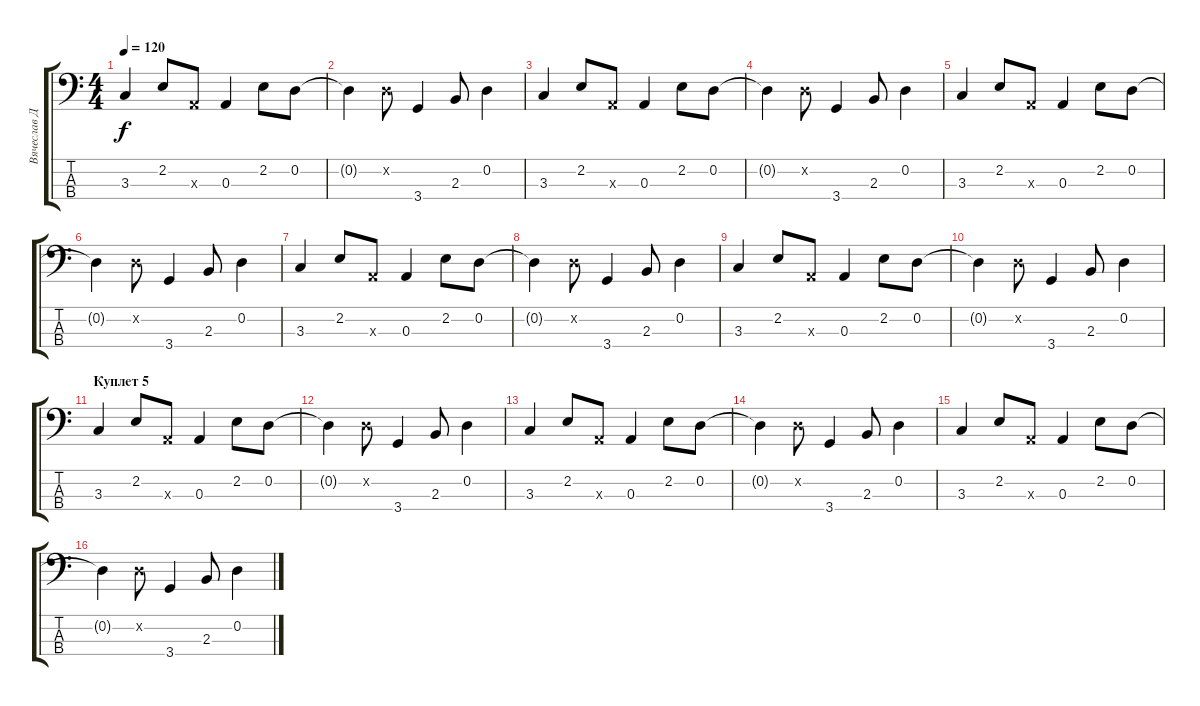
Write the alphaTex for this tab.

\track ("Вячеслав Двинин" "Вячеслав Д") {instrument acousticbass}
\staff {score tabs}
\tuning (G2 D2 A1 E1) {hide}
\ts (4 4)
\tempo 120
\clef f4
\ks c
3.3.4{dy f} 2.2.8 0.3{x}.8 0.3.4 2.2.8 0.2.8 |
0.2{t}.4 0.2{x}.8 3.4.4 2.3.8 0.2.4 |
3.3.4 2.2.8 0.3{x}.8 0.3.4 2.2.8 0.2.8 |
0.2{t}.4 0.2{x}.8 3.4.4 2.3.8 0.2.4 |
3.3.4 2.2.8 0.3{x}.8 0.3.4 2.2.8 0.2.8 |
0.2{t}.4 0.2{x}.8 3.4.4 2.3.8 0.2.4 |
3.3.4 2.2.8 0.3{x}.8 0.3.4 2.2.8 0.2.8 |
0.2{t}.4 0.2{x}.8 3.4.4 2.3.8 0.2.4 |
3.3.4 2.2.8 0.3{x}.8 0.3.4 2.2.8 0.2.8 |
0.2{t}.4 0.2{x}.8 3.4.4 2.3.8 0.2.4 |
\section ("" "Куплет 5")
3.3.4 2.2.8 0.3{x}.8 0.3.4 2.2.8 0.2.8 |
0.2{t}.4 0.2{x}.8 3.4.4 2.3.8 0.2.4 |
3.3.4 2.2.8 0.3{x}.8 0.3.4 2.2.8 0.2.8 |
0.2{t}.4 0.2{x}.8 3.4.4 2.3.8 0.2.4 |
3.3.4 2.2.8 0.3{x}.8 0.3.4 2.2.8 0.2.8 |
0.2{t}.4 0.2{x}.8 3.4.4 2.3.8 0.2.4
